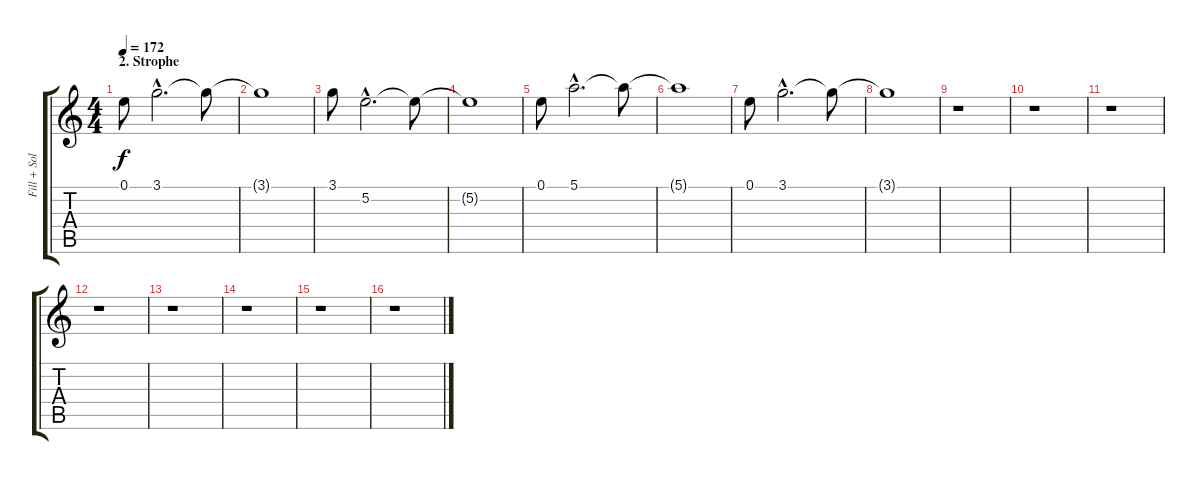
\track ("Fill + Solo" "Fill + Sol") {instrument overdrivenguitar}
\staff {score tabs}
\tuning (E4 B3 G3 D3 A2 E2) {hide}
\ts (4 4)
\section ("" "2. Strophe")
\tempo 172
\clef g2
\ks c
0.1.8{dy f} 3.1{hac}.2{d} 3.1{t}.8 |
3.1{t}.1 |
3.1.8 5.2{hac}.2{d} 5.2{t}.8 |
5.2{t}.1 |
0.1.8 5.1{hac}.2{d} 5.1{t}.8 |
5.1{t}.1 |
0.1.8 3.1{hac}.2{d} 3.1{t}.8 |
3.1{t}.1 |
r.1 |
r.1 |
r.1 |
r.1 |
r.1 |
r.1 |
r.1 |
r.1
